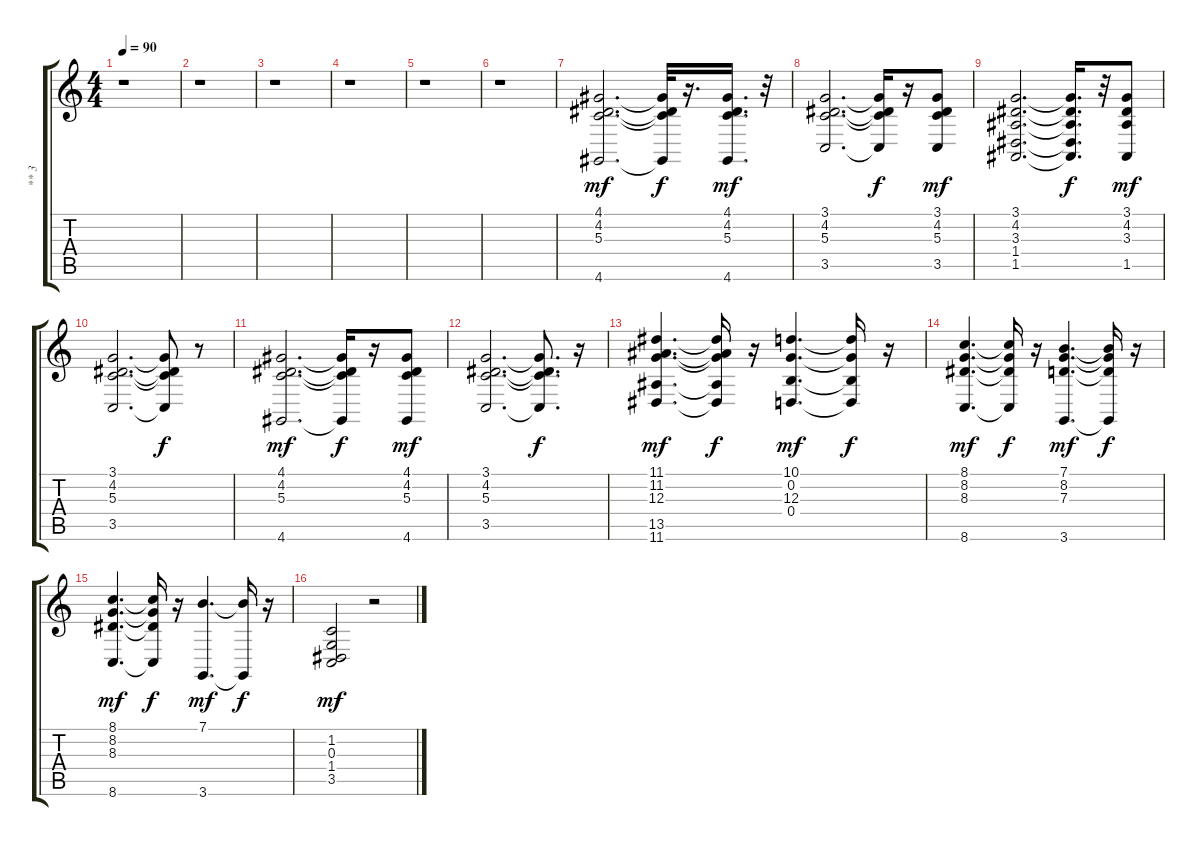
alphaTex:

\track ("** 3" "** 3") {instrument synthstrings2}
\staff {score tabs}
\tuning (E4 B3 G3 D3 A2 E2) {hide}
\ts (4 4)
\tempo 90
\clef g2
\ks c
r.1{dy mf} |
r.1 |
r.1 |
r.1 |
r.1 |
r.1 |
(4.1 4.2 5.3 4.6).2{d} (4.1{t} 4.2{t} 5.3{t} 4.6{t}).32{dy f} r.16{d} (4.1 4.2 5.3 4.6).16{d dy mf} r.32 |
(3.1 4.2 5.3 3.5).2{d} (3.1{t} 4.2{t} 5.3{t} 3.5{t}).16{dy f} r.16 (3.1 4.2 5.3 3.5).8{dy mf} |
(3.1 4.2 3.3 1.4 1.5).2{d} (3.1{t} 4.2{t} 3.3{t} 1.4{t} 1.5{t}).16{d dy f} r.32 (3.1 4.2 3.3 1.5).8{dy mf} |
(3.1 4.2 5.3 3.5).2{d} (3.1{t} 4.2{t} 5.3{t} 3.5{t}).8{dy f} r.8 |
(4.1 4.2 5.3 4.6).2{d dy mf} (4.1{t} 4.2{t} 5.3{t} 4.6{t}).16{dy f} r.16 (4.1 4.2 5.3 4.6).8{dy mf} |
(3.1 4.2 5.3 3.5).2{d} (3.1{t} 4.2{t} 5.3{t} 3.5{t}).8{d dy f} r.16 |
(11.1 11.2 12.3 13.5 11.6).4{d dy mf} (11.1{t} 11.2{t} 12.3{t} 13.5{t} 11.6{t}).16{dy f} r.16 (10.1 0.2 12.3 0.4).4{d dy mf} (10.1{t} 0.2{t} 12.3{t} 0.4{t}).16{dy f} r.16 |
(8.1 8.2 8.3 8.6).4{d dy mf} (8.1{t} 8.2{t} 8.3{t} 8.6{t}).16{dy f} r.16 (7.1 8.2 7.3 3.6).4{d dy mf} (7.1{t} 8.2{t} 7.3{t} 3.6{t}).16{dy f} r.16 |
(8.1 8.2 8.3 8.6).4{d dy mf} (8.1{t} 8.2{t} 8.3{t} 8.6{t}).16{dy f} r.16 (7.1 3.6).4{d dy mf} (7.1{t} 3.6{t}).16{dy f} r.16 |
(1.2 0.3 1.4 3.5).2{dy mf} r.2
